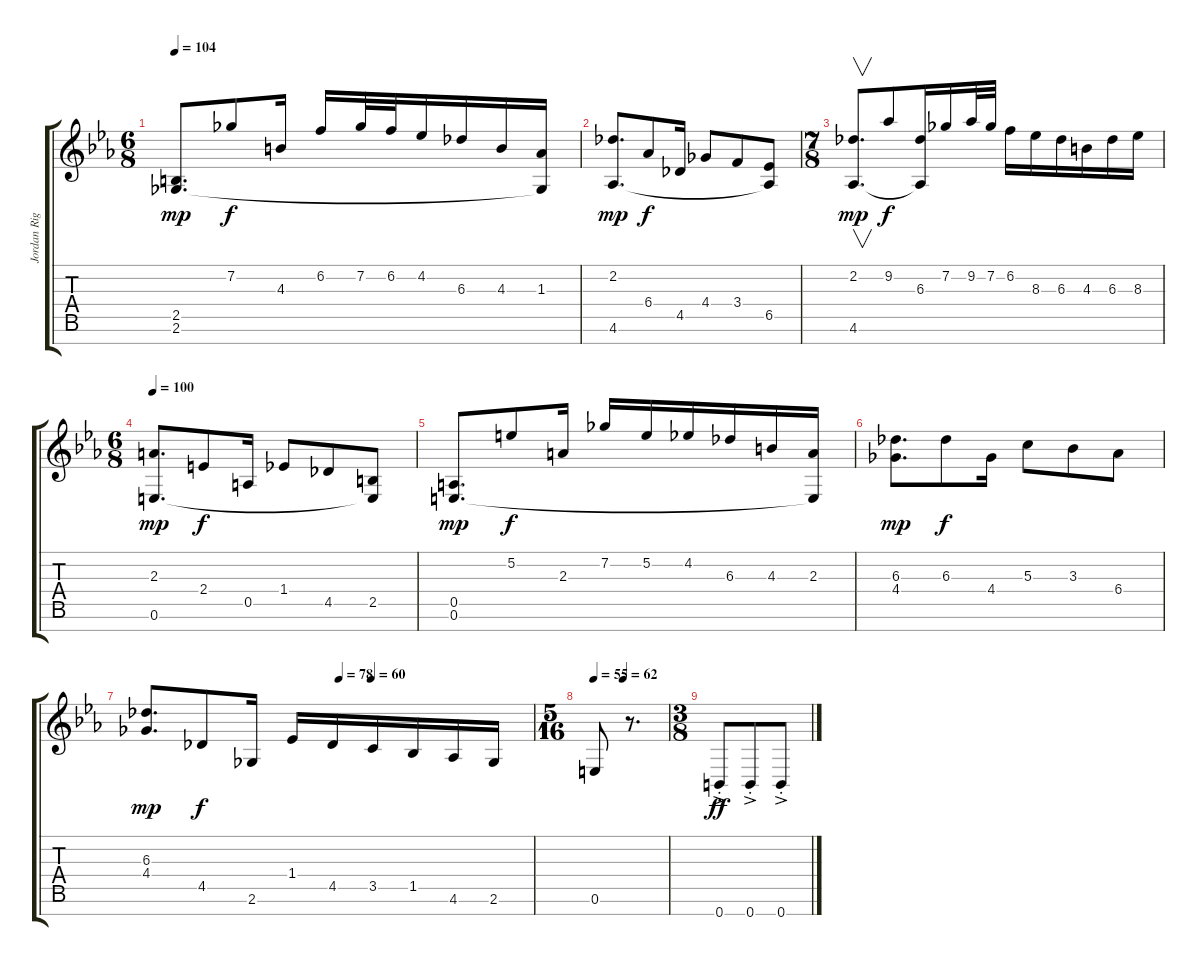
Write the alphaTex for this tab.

\track ("Jordan Right Hand" "Jordan Rig") {instrument fx1rain}
\staff {score tabs}
\tuning (E5 B4 G4 D4 A3 E3 B2) {hide}
\ts (6 8)
\tempo 104
\clef g2
\ks eb
(2.5 2.6).8{d dy mp} 7.2.8{dy f} 4.3.16 6.2.16 7.2.32 6.2.32 4.2.16 6.3.16 4.3.16 (1.3 2.6{t}).16 |
(2.2 4.6).8{d dy mp} 6.4.8{dy f} 4.5.16 4.4.8 3.4.8 (6.5 4.6{t}).8 |
\ts (7 8)
(2.2 4.6).8{v d dy mp} 9.2.8{dy f} (6.3 4.6{t}).16 7.2.16 9.2.32 7.2.32 6.2.16 8.3.16 6.3.16 4.3.16 6.3.16 8.3.16 |
\ts (6 8)
\tempo 100
(2.3 0.6).8{d dy mp} 2.4.8{dy f} 0.5.16 1.4.8 4.5.8 (2.5 0.6{t}).8 |
(0.5 0.6).8{d dy mp} 5.2.8{dy f} 2.3.16 7.2.16 5.2.16 4.2.16 6.3.16 4.3.16 (2.3 0.6{t}).16 |
(6.3 4.4).8{d dy mp} 6.3.8{dy f} 4.4.16 5.3.8 3.3.8 6.4.8 |
\tempo (78 0.5)
\tempo (60 0.5833333333333334)
(6.3 4.4).8{d dy mp} 4.5.8{dy f} 2.6.16 1.4.16 4.5.16 3.5.16 1.5.16 4.6.16 2.6.16 |
\ts (5 16)
\tempo 55
\tempo (62 0.4)
0.6.8 r.8{d} |
\ts (3 8)
0.7{ac st}.8{dy ff} 0.7{ac st}.8 0.7{ac st}.8
